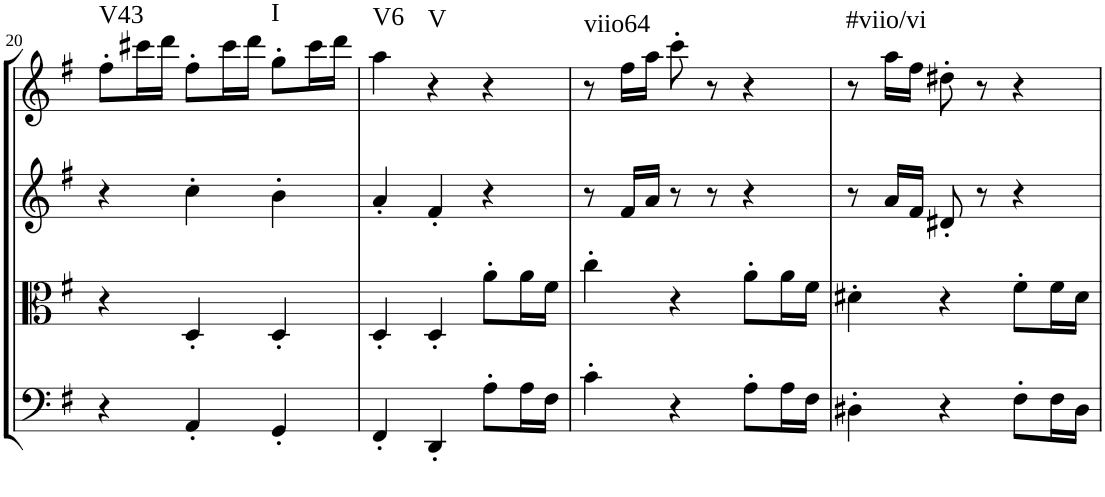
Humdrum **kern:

**kern	**kern	**kern	**kern	**harte
*part4	*part3	*part2	*part1	*part1
*staff4	*staff3	*staff2	*staff1	*
*I"Cello	*I"Viola	*I"2nd Violin	*I"1st Violin	*
*	*I'Vla	*I'Vln	*I'Vln	*
!!LO:PB:g=z
*clefF4	*clefC3	*clefG2	*clefG2	*
*k[f#]	*k[f#]	*k[f#]	*k[f#]	*
*G:	*G:	*G:	*G:	*
*M3/4	*M3/4	*M3/4	*M3/4	*
=20	=20	=20	=20	=20
!	!	!	!	!LO:H:kt=V43
4r	4r	4r	8ff#'\L	N
.	.	.	16ccc#X\L	.
.	.	.	16ddd\JJ	.
4AA'/	4D'/	4cc'\	8ff#'\L	.
.	.	.	16ccc#\L	.
.	.	.	16ddd\JJ	.
!	!	!	!	!LO:H:kt=I
4GG'/	4D'/	4b'\	8gg'\L	N
.	.	.	16ccc#\L	.
.	.	.	16ddd\JJ	.
=21	=21	=21	=21	=21
!	!	!	!	!LO:H:kt=V6
4FF#'/	4D'/	4a'/	4aa\	N
!	!	!	!	!LO:H:kt=V
4DD'/	4D'/	4f#'/	4r	N
8A'\L	8a'\L	4r	4r	.
16A\L	16a\L	.	.	.
16F#\JJ	16f#\JJ	.	.	.
=22	=22	=22	=22	=22
!	!	!	!	!LO:H:kt=viio64
4c'\	4cc'\	8r	8r	N
.	.	16f#/LL	16ff#\LL	.
.	.	16a/JJ	16aa\JJ	.
4r	4r	8r	8ccc'\	.
.	.	8r	8r	.
8A'\L	8a'\L	4r	4r	.
16A\L	16a\L	.	.	.
16F#\JJ	16f#\JJ	.	.	.
=23	=23	=23	=23	=23
!	!	!	!	!LO:H:kt=#viio/vi
4D#X'\	4d#X'\	8r	8r	N
.	.	16a/LL	16aa\LL	.
.	.	16f#/JJ	16ff#\JJ	.
4r	4r	8d#X'/	8dd#X'\	.
.	.	8r	8r	.
8F#'\L	8f#'\L	4r	4r	.
16F#\L	16f#\L	.	.	.
16D#\JJ	16d#\JJ	.	.	.
=	=	=	=	=
*-	*-	*-	*-	*-
